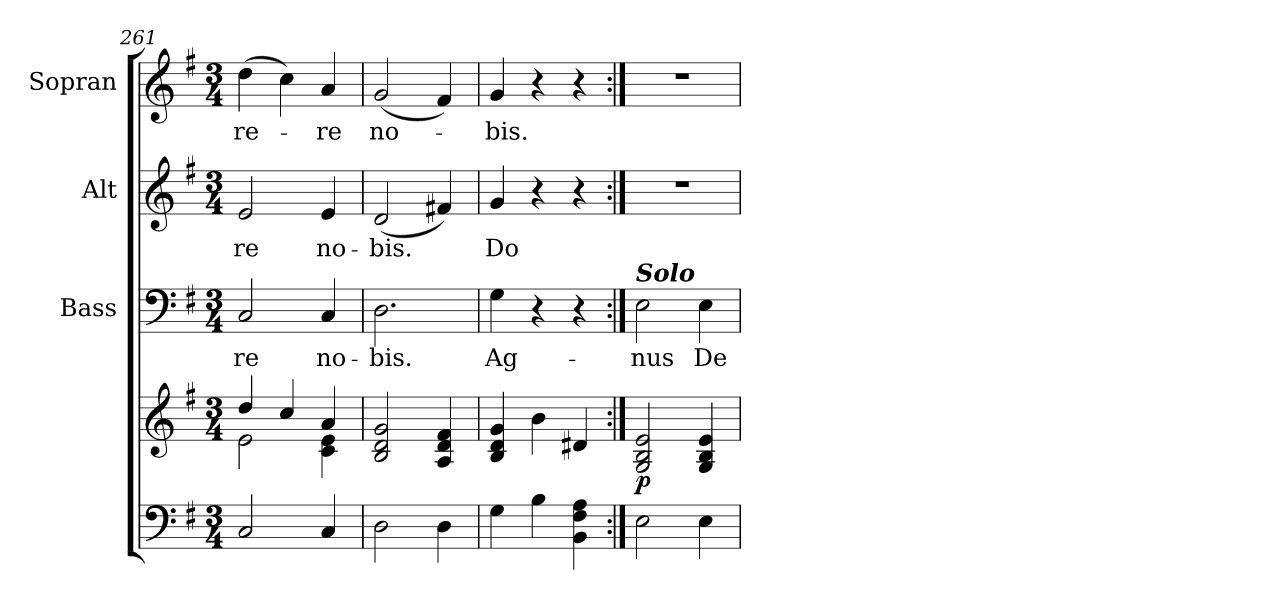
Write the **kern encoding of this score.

**kern	**kern	**dynam	**kern	**text	**kern	**text	**kern	**text
*part4	*part4	*part4	*part3	*part3	*part2	*part2	*part1	*part1
*staff5	*staff4	*staff4/5	*staff3	*staff3	*staff2	*staff2	*staff1	*staff1
*	*	*	*I"Bass	*	*I"Alt	*	*I"Sopran	*
*	*	*	*I'B.	*	*I'A.	*	*I'S.	*
*clefF4	*clefG2	*	*clefF4	*	*clefG2	*	*clefG2	*
*k[f#]	*k[f#]	*	*k[f#]	*	*k[f#]	*	*k[f#]	*
*G:	*G:	*	*G:	*	*G:	*	*G:	*
*M3/4	*M3/4	*	*M3/4	*	*M3/4	*	*M3/4	*
=261	=261	=261	=261	=261	=261	=261	=261	=261
*	*^	*	*	*	*	*	*	*
!	!	!	!	!	!LO:LY:b	!	!LO:LY:b	!	!LO:LY:b
2C/	4dd/	2e\	.	2C/	-re	2e/	-re	(>4dd\	-re-
.	4cc/	.	.	.	.	.	.	4cc\)	.
!	!	!	!	!	!LO:LY:b	!	!LO:LY:b	!	!LO:LY:b
4C/	4a/	4c\ 4e\	.	4C/	no-	4e/	no-	4a/	-re
=262	=262	=262	=262	=262	=262	=262	=262	=262	=262
!	!	!	!	!	!LO:LY:b	!	!LO:LY:b	!	!LO:LY:b
*	*v	*v	*	*	*	*	*	*	*
2D\	2B/ 2d/ 2g/	.	2.D\	-bis.	(<2d/	-bis.	(<2g/	no-
4D\	4A/ 4d/ 4f#/	.	.	.	4f#X/)	.	4f#/)	.
=263	=263	=263	=263	=263	=263	=263	=263	=263
!	!	!	!	!LO:LY:b	!	!LO:LY:b	!	!LO:LY:b
4G\	4B/ 4d/ 4g/	.	4G\	Ag-	4g/	Do-	4g/	-bis.
4B\	4b\	.	4r	.	4r	.	4r	.
4BB\ 4F#\ 4A\	4d#X/	.	4r	.	4r	.	4r	.
=264:|!	=264:|!	=264:|!	=264:|!	=264:|!	=264:|!	=264:|!	=264:|!	=264:|!
!	!	!	!LO:TX:a:Bi:t=Solo	!	!	!	!	!
!	!	!LO:DY:b	!	!LO:LY:b	!	!	!	!
2E\	2G/ 2B/ 2e/	p	2E\	-nus	2.r	.	2.r	.
!	!	!	!	!LO:LY:b	!	!	!	!
4E\	4G/ 4B/ 4e/	.	4E\	De-	.	.	.	.
=	=	=	=	=	=	=	=	=
*-	*-	*-	*-	*-	*-	*-	*-	*-
